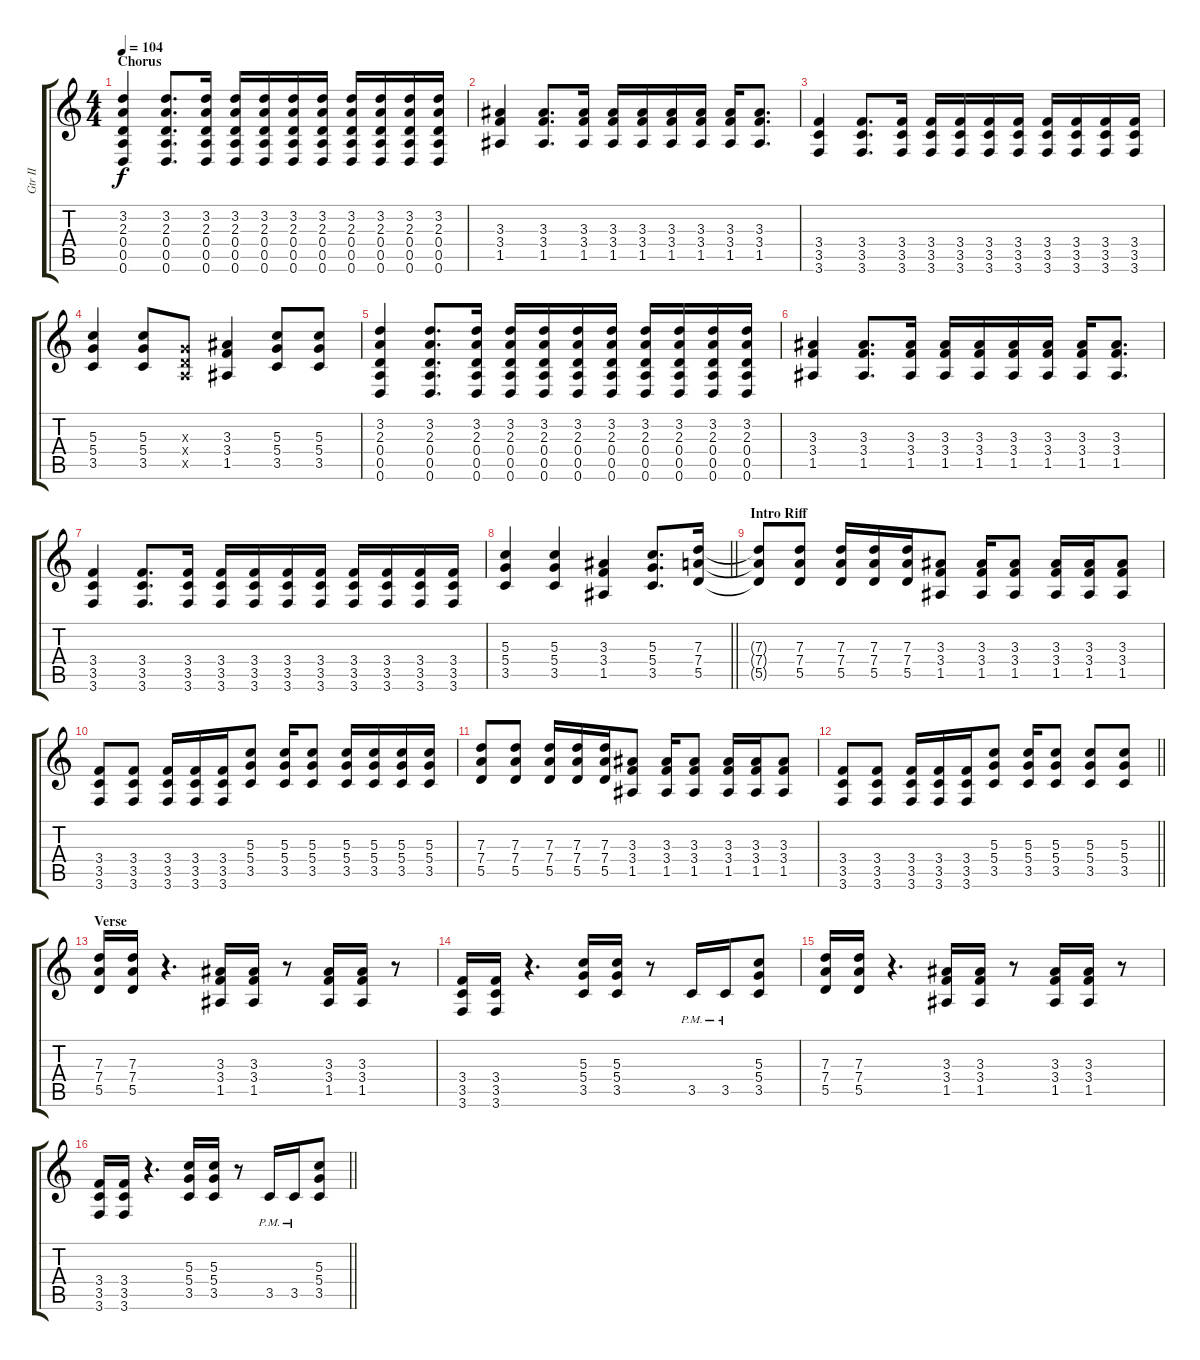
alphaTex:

\track ("Gtr II" "Gtr II") {instrument distortionguitar}
\staff {score tabs}
\tuning (E4 B3 G3 D3 A2 D2) {hide}
\ts (4 4)
\section ("" "Chorus")
\tempo 104
\clef g2
\ks c
(3.2 2.3 0.4 0.5 0.6).4{dy f} (3.2 2.3 0.4 0.5 0.6).8{d} (3.2 2.3 0.4 0.5 0.6).16 (3.2 2.3 0.4 0.5 0.6).16 (3.2 2.3 0.4 0.5 0.6).16 (3.2 2.3 0.4 0.5 0.6).16 (3.2 2.3 0.4 0.5 0.6).16 (3.2 2.3 0.4 0.5 0.6).16 (3.2 2.3 0.4 0.5 0.6).16 (3.2 2.3 0.4 0.5 0.6).16 (3.2 2.3 0.4 0.5 0.6).16 |
(3.3 3.4 1.5).4 (3.3 3.4 1.5).8{d} (3.3 3.4 1.5).16 (3.3 3.4 1.5).16 (3.3 3.4 1.5).16 (3.3 3.4 1.5).16 (3.3 3.4 1.5).16 (3.3 3.4 1.5).16 (3.3 3.4 1.5).8{d} |
(3.4 3.5 3.6).4 (3.4 3.5 3.6).8{d} (3.4 3.5 3.6).16 (3.4 3.5 3.6).16 (3.4 3.5 3.6).16 (3.4 3.5 3.6).16 (3.4 3.5 3.6).16 (3.4 3.5 3.6).16 (3.4 3.5 3.6).16 (3.4 3.5 3.6).16 (3.4 3.5 3.6).16 |
(5.3 5.4 3.5).4 (5.3 5.4 3.5).8 (0.3{x} 0.4{x} 0.5{x}).8 (3.3 3.4 1.5).4 (5.3 5.4 3.5).8 (5.3 5.4 3.5).8 |
(3.2 2.3 0.4 0.5 0.6).4 (3.2 2.3 0.4 0.5 0.6).8{d} (3.2 2.3 0.4 0.5 0.6).16 (3.2 2.3 0.4 0.5 0.6).16 (3.2 2.3 0.4 0.5 0.6).16 (3.2 2.3 0.4 0.5 0.6).16 (3.2 2.3 0.4 0.5 0.6).16 (3.2 2.3 0.4 0.5 0.6).16 (3.2 2.3 0.4 0.5 0.6).16 (3.2 2.3 0.4 0.5 0.6).16 (3.2 2.3 0.4 0.5 0.6).16 |
(3.3 3.4 1.5).4 (3.3 3.4 1.5).8{d} (3.3 3.4 1.5).16 (3.3 3.4 1.5).16 (3.3 3.4 1.5).16 (3.3 3.4 1.5).16 (3.3 3.4 1.5).16 (3.3 3.4 1.5).16 (3.3 3.4 1.5).8{d} |
(3.4 3.5 3.6).4 (3.4 3.5 3.6).8{d} (3.4 3.5 3.6).16 (3.4 3.5 3.6).16 (3.4 3.5 3.6).16 (3.4 3.5 3.6).16 (3.4 3.5 3.6).16 (3.4 3.5 3.6).16 (3.4 3.5 3.6).16 (3.4 3.5 3.6).16 (3.4 3.5 3.6).16 |
\barLineRight lightlight
(5.3 5.4 3.5).4 (5.3 5.4 3.5).4 (3.3 3.4 1.5).4 (5.3 5.4 3.5).8{d} (7.3 7.4 5.5).16 |
\section ("" "Intro Riff")
(7.3{t} 7.4{t} 5.5{t}).8 (7.3 7.4 5.5).8 (7.3 7.4 5.5).16 (7.3 7.4 5.5).16 (7.3 7.4 5.5).16 (3.3 3.4 1.5).8 (3.3 3.4 1.5).16 (3.3 3.4 1.5).8 (3.3 3.4 1.5).16 (3.3 3.4 1.5).16 (3.3 3.4 1.5).8 |
(3.4 3.5 3.6).8 (3.4 3.5 3.6).8 (3.4 3.5 3.6).16 (3.4 3.5 3.6).16 (3.4 3.5 3.6).16 (5.3 5.4 3.5).8 (5.3 5.4 3.5).16 (5.3 5.4 3.5).8 (5.3 5.4 3.5).16 (5.3 5.4 3.5).16 (5.3 5.4 3.5).16 (5.3 5.4 3.5).16 |
(7.3 7.4 5.5).8 (7.3 7.4 5.5).8 (7.3 7.4 5.5).16 (7.3 7.4 5.5).16 (7.3 7.4 5.5).16 (3.3 3.4 1.5).8 (3.3 3.4 1.5).16 (3.3 3.4 1.5).8 (3.3 3.4 1.5).16 (3.3 3.4 1.5).16 (3.3 3.4 1.5).8 |
\barLineRight lightlight
(3.4 3.5 3.6).8 (3.4 3.5 3.6).8 (3.4 3.5 3.6).16 (3.4 3.5 3.6).16 (3.4 3.5 3.6).16 (5.3 5.4 3.5).8 (5.3 5.4 3.5).16 (5.3 5.4 3.5).8 (5.3 5.4 3.5).8 (5.3 5.4 3.5).8 |
\section ("" "Verse")
(7.3 7.4 5.5).16 (7.3 7.4 5.5).16 r.4{d} (3.3 3.4 1.5).16 (3.3 3.4 1.5).16 r.8 (3.3 3.4 1.5).16 (3.3 3.4 1.5).16 r.8 |
(3.4 3.5 3.6).16 (3.4 3.5 3.6).16 r.4{d} (5.3 5.4 3.5).16 (5.3 5.4 3.5).16 r.8 3.5{pm}.16 3.5{pm}.16 (5.3 5.4 3.5).8 |
(7.3 7.4 5.5).16 (7.3 7.4 5.5).16 r.4{d} (3.3 3.4 1.5).16 (3.3 3.4 1.5).16 r.8 (3.3 3.4 1.5).16 (3.3 3.4 1.5).16 r.8 |
\barLineRight lightlight
(3.4 3.5 3.6).16 (3.4 3.5 3.6).16 r.4{d} (5.3 5.4 3.5).16 (5.3 5.4 3.5).16 r.8 3.5{pm}.16 3.5{pm}.16 (5.3 5.4 3.5).8
